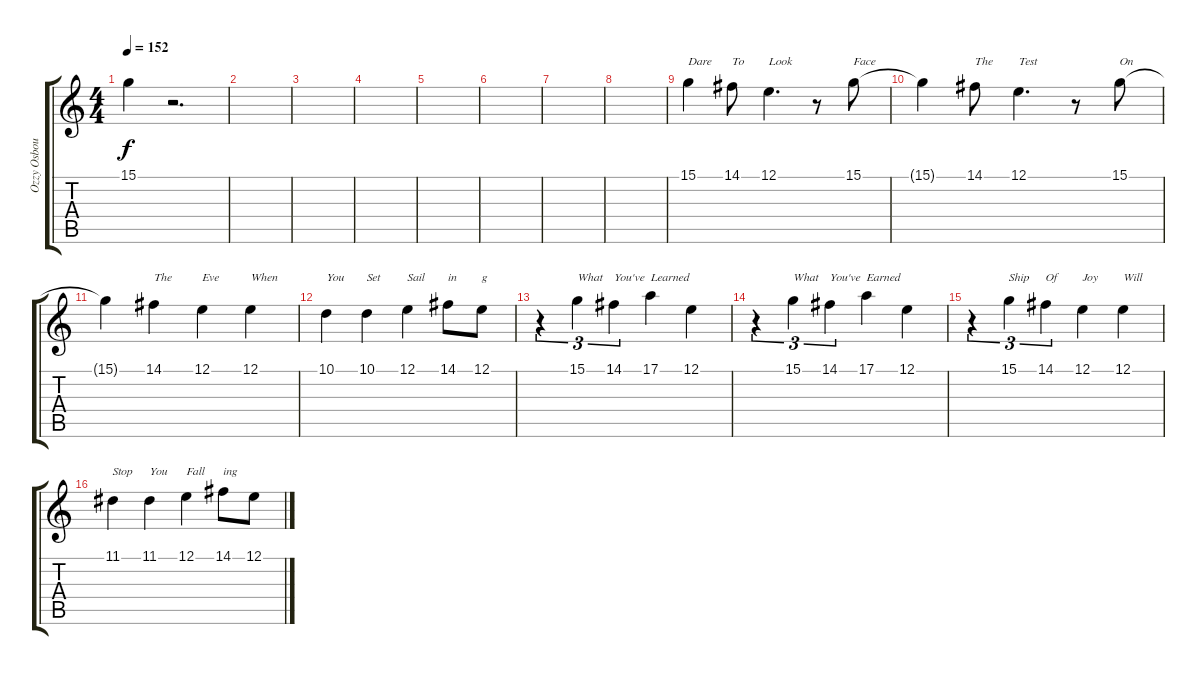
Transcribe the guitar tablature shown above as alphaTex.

\track ("Ozzy Osbourne" "Ozzy Osbou") {instrument flute}
\staff {score tabs}
\tuning (E4 B3 G3 D3 A2 E2) {hide}
\ts (4 4)
\tempo 152
\clef g2
\ks c
15.1{t}.4{dy f} r.2{d} |
|
|
|
|
|
|
|
15.1.4{txt "Dare"} 14.1.8{txt "To"} 12.1.4{d txt "Look"} r.8 15.1.8{txt "Face"} |
15.1{t}.4 14.1.8{txt "The"} 12.1.4{d txt "Test"} r.8 15.1.8{txt "On"} |
15.1{t}.4 14.1.4{txt "The"} 12.1.4{txt "Eve"} 12.1.4{txt "When"} |
10.1.4{txt "You"} 10.1.4{txt "Set"} 12.1.4{txt "Sail"} 14.1.8{txt "in"} 12.1.8{txt "g"} |
r.4{tu (3 2)} 15.1.4{tu (3 2) txt "What"} 14.1.4{tu (3 2) txt "You've"} 17.1.4{txt "Learned"} 12.1.4 |
r.4{tu (3 2)} 15.1.4{tu (3 2) txt "What"} 14.1.4{tu (3 2) txt "You've"} 17.1.4{txt "Earned"} 12.1.4 |
r.4{tu (3 2)} 15.1.4{tu (3 2) txt "Ship"} 14.1.4{tu (3 2) txt "Of"} 12.1.4{txt "Joy"} 12.1.4{txt "Will"} |
11.1.4{txt "Stop"} 11.1.4{txt "You"} 12.1.4{txt "Fall"} 14.1.8{txt "ing"} 12.1.8
